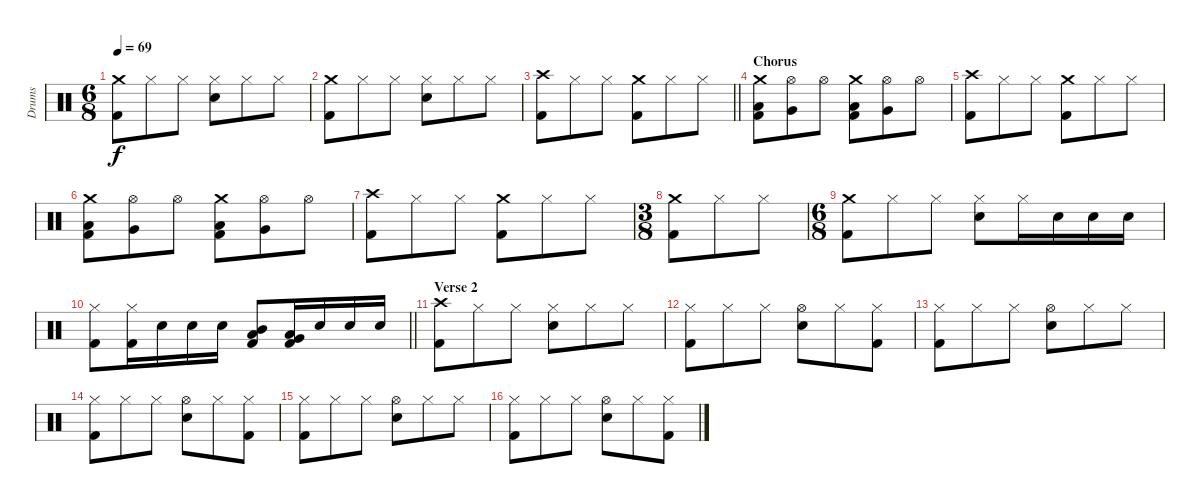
\track ("Drums" "Drums") {instrument percussion}
\staff {score}
\articulation defaults
\ts (6 8)
\tempo 69
\clef neutral
\ks c
("Crash medium (hit)" "Kick (hit) 2").8{dy f} "Hi-Hat (closed)".8 "Hi-Hat (closed)".8 ("Hi-Hat (closed)" "Snare (hit) 2").8 "Hi-Hat (closed)".8 "Hi-Hat (closed)".8 |
("Crash medium (hit)" "Kick (hit) 2").8 "Hi-Hat (closed)".8 "Hi-Hat (closed)".8 ("Hi-Hat (closed)" "Snare (hit) 2").8 "Hi-Hat (closed)".8 "Hi-Hat (closed)".8 |
\barLineRight lightlight
("Crash high (hit)" "Kick (hit) 2").8 "Hi-Hat (closed)".8 "Hi-Hat (closed)".8 ("Crash medium (hit)" "Kick (hit) 2").8 "Hi-Hat (closed)".8 "Hi-Hat (closed)".8 |
\section ("" "Chorus")
("Crash medium (hit)" "Low Tom (hit)" "Kick (hit) 2").8 ("Hi-Hat (open)" "Very Low Tom (hit)").8 "Hi-Hat (open)".8 ("Crash medium (hit)" "Low Tom (hit)" "Kick (hit) 2").8 ("Hi-Hat (open)" "Very Low Tom (hit)").8 "Hi-Hat (open)".8 |
("Crash high (hit)" "Kick (hit) 2").8 "Hi-Hat (closed)".8 "Hi-Hat (closed)".8 ("Crash medium (hit)" "Kick (hit) 2").8 "Hi-Hat (closed)".8 "Hi-Hat (closed)".8 |
("Crash medium (hit)" "Low Tom (hit)" "Kick (hit) 2").8 ("Hi-Hat (open)" "Very Low Tom (hit)").8 "Hi-Hat (open)".8 ("Crash medium (hit)" "Low Tom (hit)" "Kick (hit) 2").8 ("Hi-Hat (open)" "Very Low Tom (hit)").8 "Hi-Hat (open)".8 |
("Crash high (hit)" "Kick (hit) 2").8 "Hi-Hat (closed)".8 "Hi-Hat (closed)".8 ("Crash medium (hit)" "Kick (hit) 2").8 "Hi-Hat (closed)".8 "Hi-Hat (closed)".8 |
\ts (3 8)
("Crash medium (hit)" "Kick (hit) 2").8 "Hi-Hat (closed)".8 "Hi-Hat (closed)".8 |
\ts (6 8)
("Crash medium (hit)" "Kick (hit) 2").8 "Hi-Hat (closed)".8 "Hi-Hat (closed)".8 ("Hi-Hat (closed)" "Snare (hit) 2").8 "Hi-Hat (closed)".16 "Snare (hit) 2".16 "Snare (hit) 2".16 "Snare (hit) 2".16 |
\barLineRight lightlight
("Hi-Hat (closed)" "Kick (hit) 2").8 ("Hi-Hat (closed)" "Kick (hit) 2").16 "Snare (hit) 2".16 "Snare (hit) 2".16 "Snare (hit) 2".16 ("Mid Tom (hit)" "Low Tom (hit)" "Kick (hit) 2").8 ("Low Tom (hit)" "Very Low Tom (hit)" "Kick (hit) 2").16 "Snare (hit) 2".16 "Snare (hit) 2".16 "Snare (hit) 2".16 |
\section ("" "Verse 2")
("Crash high (hit)" "Kick (hit) 2").8 "Hi-Hat (closed)".8 "Hi-Hat (closed)".8 ("Hi-Hat (closed)" "Snare (hit) 2").8 "Hi-Hat (closed)".8 "Hi-Hat (closed)".8 |
("Hi-Hat (closed)" "Kick (hit) 2").8 "Hi-Hat (closed)".8 "Hi-Hat (closed)".8 ("Hi-Hat (open)" "Snare (hit) 2").8 "Hi-Hat (closed)".8 ("Hi-Hat (closed)" "Kick (hit) 2").8 |
("Hi-Hat (closed)" "Kick (hit) 2").8 "Hi-Hat (closed)".8 "Hi-Hat (closed)".8 ("Hi-Hat (open)" "Snare (hit) 2").8 "Hi-Hat (closed)".8 "Hi-Hat (closed)".8 |
("Hi-Hat (closed)" "Kick (hit) 2").8 "Hi-Hat (closed)".8 "Hi-Hat (closed)".8 ("Hi-Hat (open)" "Snare (hit) 2").8 "Hi-Hat (closed)".8 ("Hi-Hat (closed)" "Kick (hit) 2").8 |
("Hi-Hat (closed)" "Kick (hit) 2").8 "Hi-Hat (closed)".8 "Hi-Hat (closed)".8 ("Hi-Hat (open)" "Snare (hit) 2").8 "Hi-Hat (closed)".8 "Hi-Hat (closed)".8 |
("Hi-Hat (closed)" "Kick (hit) 2").8 "Hi-Hat (closed)".8 "Hi-Hat (closed)".8 ("Hi-Hat (open)" "Snare (hit) 2").8 "Hi-Hat (closed)".8 ("Hi-Hat (closed)" "Kick (hit) 2").8
